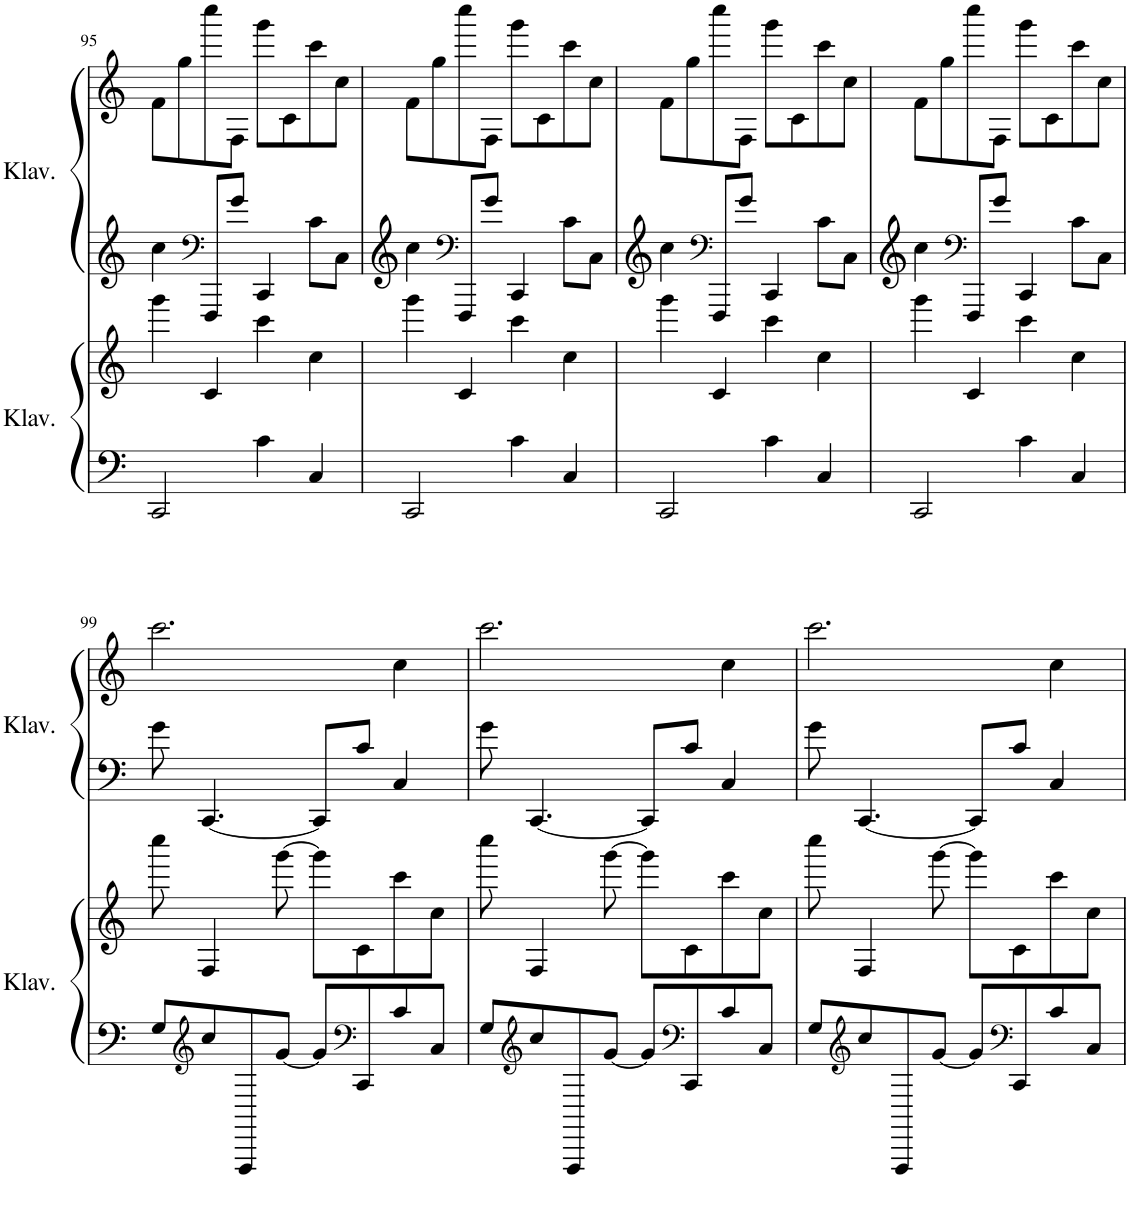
**kern	**kern	**kern	**kern
*part2	*part2	*part1	*part1
*staff4	*staff3	*staff2	*staff1
*I"Klavier, Piano	*	*I"Klavier, Piano	*
*I'Klav.	*	*I'Klav.	*
!!LO:PB:g=z
*clefF4	*clefG2	*clefF4	*clefG2
*k[]	*k[]	*k[]	*k[]
*M4/4	*M4/4	*M4/4	*M4/4
=95	=95	=95	=95
2CC/	4ggg\	4cc\	8f\L
.	.	.	8gg\
*	*	*clefF4	*
.	4c/	8FFF/L	8cccc\
.	.	8g/J	8F\J
4c\	4ccc\	4CC/	8ggg\L
.	.	.	8c\
4C/	4cc\	8c\L	8ccc\
.	.	8C\J	8cc\J
=96	=96	=96	=96
2CC/	4ggg\	4cc\	8f\L
.	.	.	8gg\
*	*	*clefF4	*
.	4c/	8FFF/L	8cccc\
.	.	8g/J	8F\J
4c\	4ccc\	4CC/	8ggg\L
.	.	.	8c\
4C/	4cc\	8c\L	8ccc\
.	.	8C\J	8cc\J
=97	=97	=97	=97
2CC/	4ggg\	4cc\	8f\L
.	.	.	8gg\
*	*	*clefF4	*
.	4c/	8FFF/L	8cccc\
.	.	8g/J	8F\J
4c\	4ccc\	4CC/	8ggg\L
.	.	.	8c\
4C/	4cc\	8c\L	8ccc\
.	.	8C\J	8cc\J
=98	=98	=98	=98
2CC/	4ggg\	4cc\	8f\L
.	.	.	8gg\
*	*	*clefF4	*
.	4c/	8FFF/L	8cccc\
.	.	8g/J	8F\J
4c\	4ccc\	4CC/	8ggg\L
.	.	.	8c\
4C/	4cc\	8c\L	8ccc\
.	.	8C\J	8cc\J
!!LO:LB:g=z
=99	=99	=99	=99
8G/L	8cccc\	8g\	2.ccc\
*clefG2	*	*	*
8cc/	4F/	[4.CC/	.
8FFF/	.	.	.
[8g/J	[8ggg\	.	.
8g/L]	8ggg\L]	8CC/L]	.
*clefF4	*	*	*
8CC/	8c\	8c/J	.
8c/	8ccc\	4C/	4cc\
8C/J	8cc\J	.	.
=100	=100	=100	=100
8G/L	8cccc\	8g\	2.ccc\
*clefG2	*	*	*
8cc/	4F/	[4.CC/	.
8FFF/	.	.	.
[8g/J	[8ggg\	.	.
8g/L]	8ggg\L]	8CC/L]	.
*clefF4	*	*	*
8CC/	8c\	8c/J	.
8c/	8ccc\	4C/	4cc\
8C/J	8cc\J	.	.
=101	=101	=101	=101
8G/L	8cccc\	8g\	2.ccc\
*clefG2	*	*	*
8cc/	4F/	[4.CC/	.
8FFF/	.	.	.
[8g/J	[8ggg\	.	.
8g/L]	8ggg\L]	8CC/L]	.
*clefF4	*	*	*
8CC/	8c\	8c/J	.
8c/	8ccc\	4C/	4cc\
8C/J	8cc\J	.	.
=	=	=	=
*-	*-	*-	*-
